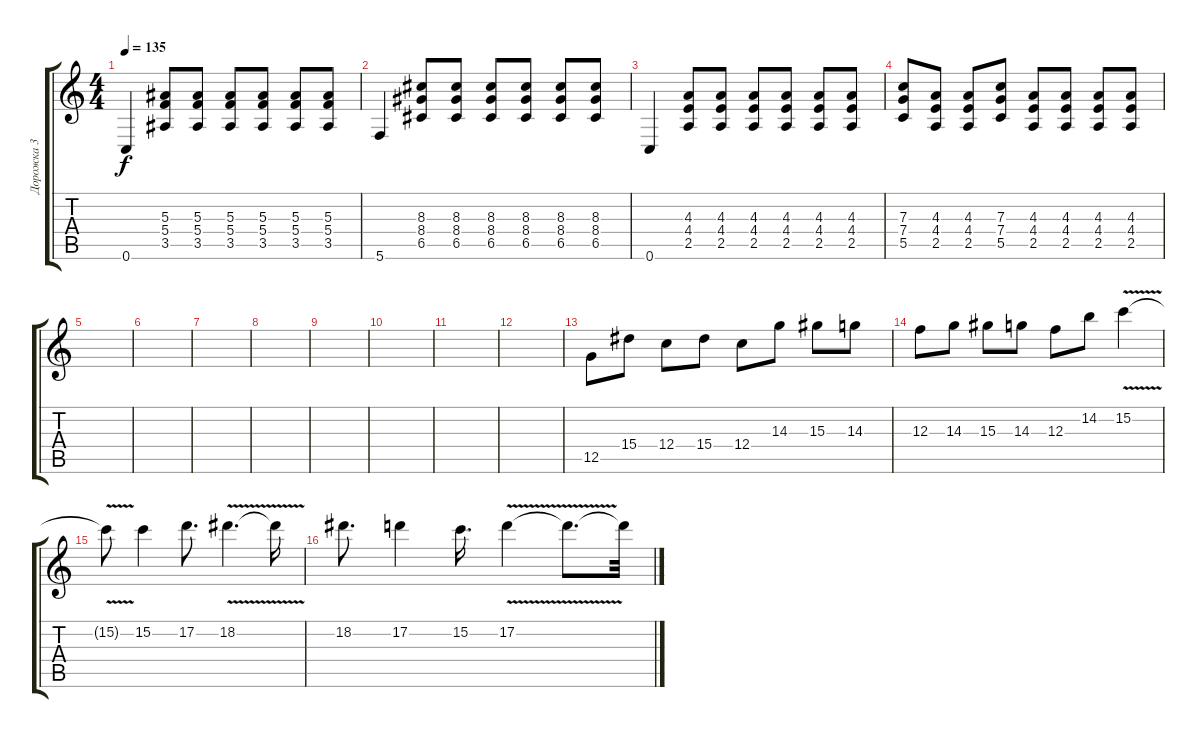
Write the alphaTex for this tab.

\track ("Дорожка 3" "Дорожка 3") {instrument electricguitarclean}
\staff {score tabs}
\tuning (D4 A3 F3 C3 G2 C2) {hide}
\ts (4 4)
\tempo 135
\clef g2
\ks c
0.6.4{dy f} (5.3 5.4 3.5).8 (5.3 5.4 3.5).8 (5.3 5.4 3.5).8 (5.3 5.4 3.5).8 (5.3 5.4 3.5).8 (5.3 5.4 3.5).8 |
5.6.4 (8.3 8.4 6.5).8 (8.3 8.4 6.5).8 (8.3 8.4 6.5).8 (8.3 8.4 6.5).8 (8.3 8.4 6.5).8 (8.3 8.4 6.5).8 |
0.6.4 (4.3 4.4 2.5).8 (4.3 4.4 2.5).8 (4.3 4.4 2.5).8 (4.3 4.4 2.5).8 (4.3 4.4 2.5).8 (4.3 4.4 2.5).8 |
(7.3 7.4 5.5).8 (4.3 4.4 2.5).8 (4.3 4.4 2.5).8 (7.3 7.4 5.5).8 (4.3 4.4 2.5).8 (4.3 4.4 2.5).8 (4.3 4.4 2.5).8 (4.3 4.4 2.5).8 |
|
|
|
|
|
|
|
|
12.5.8{instrument overdrivenguitar} 15.4.8 12.4.8 15.4.8 12.4.8 14.3.8 15.3.8 14.3.8 |
12.3.8 14.3.8 15.3.8 14.3.8 12.3.8 14.2.8 15.2{v}.4 |
15.2{t}.8 15.2.4 17.2.8{d} 18.2{v}.4{d} 18.2{t}.16 |
18.2.8{d} 17.2.4 15.2.16{d} 17.2{v}.4 17.2{t}.8{d} 17.2{t}.32
